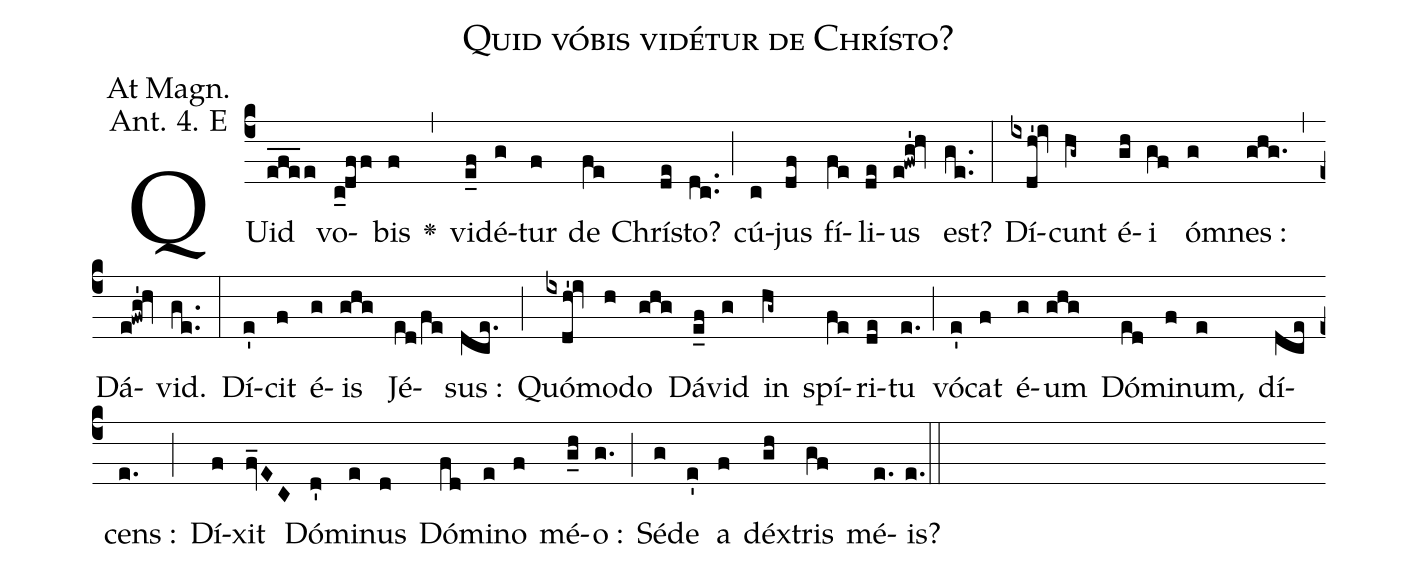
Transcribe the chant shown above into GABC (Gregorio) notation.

name: Quid vóbis vidétur de Chrísto?;
office-part: Magnificat Antiphon;
mode: 4E;
annotation: At Magn.;
annotation: Ant. 4. E;
def-m1:}{\greseteolcustos{manual}{;
def-m2:\ifx\breakbeforeEuouae\undefined\else;
def-m3:\fi}\ifx\noeuouae\undefined\def\noeuouae{F}\fi\if\noeuouae F{;
def-m4:}\fi;
%%
% The syntax in this part is called gabc. Please refer to http://home.gna.org/gregorio/gabc/#basis

(c4)QU{i}d(e_f_e_e) vo(c_0!dff)bis(f) <v>\greheightstar</v>(,)
vi(e_f)dé(g)tur(f) de(fe) Chrí(de)sto?(dc..) (;)
cú(c)jus(df) fí(fe)li(de)us(e!fwg'!hv) est?(ge..) (:)
Dí(ixdh'!iv)cunt(hg~) é(gh)i(gf) óm(g)nes :(ghg.) (,)
Dá(e!fwg'!hv)vid.(ge..) (:)
Dí(e')cit(f) é(g)is(ghg) Jé(ed/fe)sus :(dce.) (;)
Quó(ixdh'!iv)mo(h)do(ghg) Dá(e_f)vid(g) in(hg~) spí(fe)ri(de)tu(e.) (;)
vó(e')cat(f) é(g)um(ghg) Dó(ed)mi(f)num,(e) dí(dce)cens :(e.) (;)
Dí(f)xit(fv_EC) Dó(d')mi(e)nus(d) Dó(fd)mi(e)no(f) mé(g_h)o :(g.) (;)
Sé(g)de(e') a(f) déx(gh)tris(gf) mé(e.[em1])is?(e.) (::[em2]z[em3])

E(h) u(g) o(h) u(ih) a(gf) e.(e.) (::[em4])

% replace \grehepisemus{d}{0}{0}{d}%
% with    \grehepisemusbottom{b}{0}{-1}%
